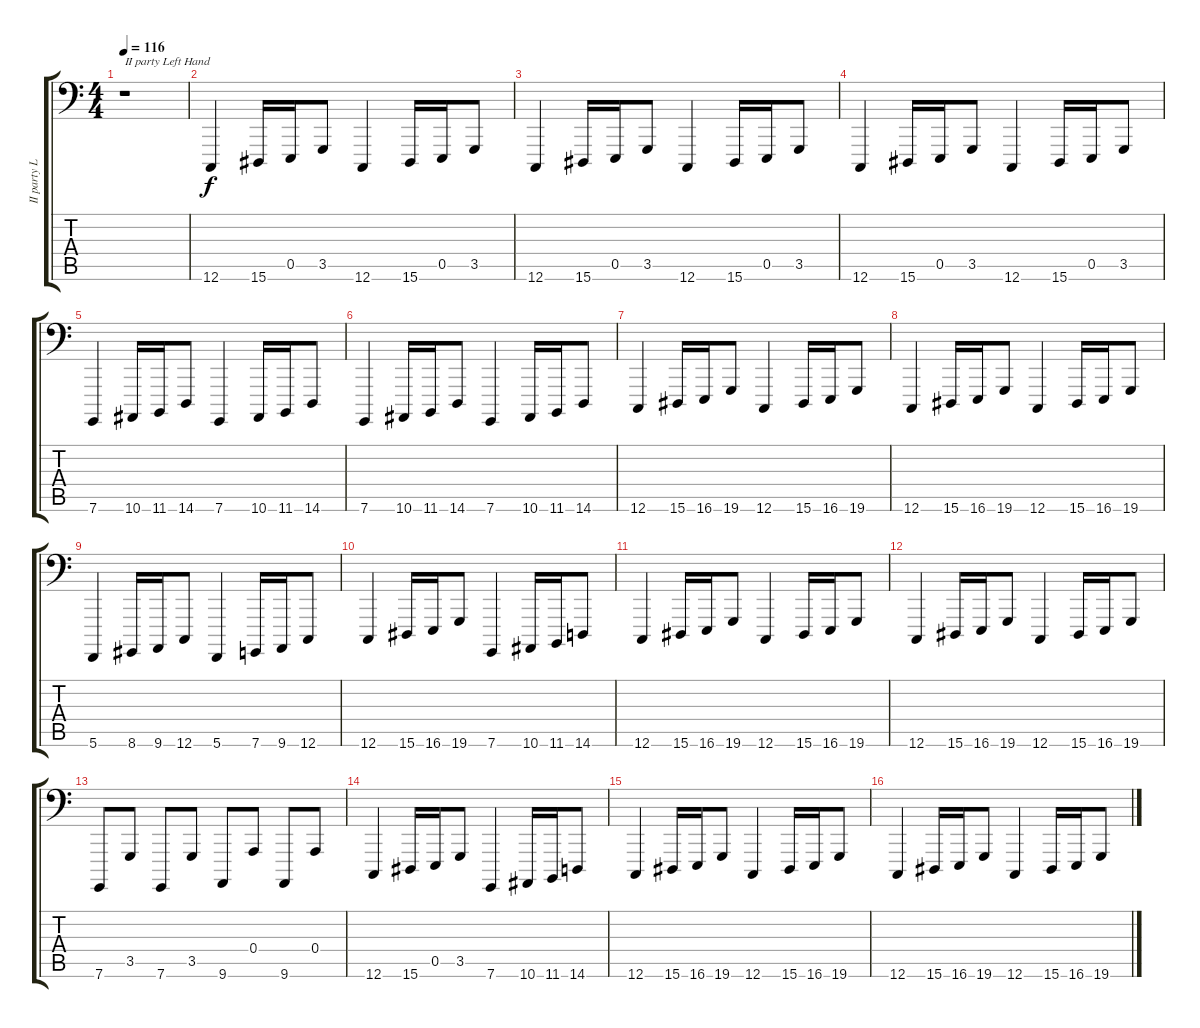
\track ("II party Left Hand" "II party L") {instrument acousticgrandpiano}
\staff {score tabs}
\tuning (C3 G2 D2 A1 E1 C0) {hide}
\ts (4 4)
\tempo 116
\clef f4
\ks c
r.1{txt "II party Left Hand" dy f instrument acousticgrandpiano} |
12.6.4 15.6.16 0.5.16 3.5.8 12.6.4 15.6.16 0.5.16 3.5.8 |
12.6.4 15.6.16 0.5.16 3.5.8 12.6.4 15.6.16 0.5.16 3.5.8 |
12.6.4 15.6.16 0.5.16 3.5.8 12.6.4 15.6.16 0.5.16 3.5.8 |
7.6.4 10.6.16 11.6.16 14.6.8 7.6.4 10.6.16 11.6.16 14.6.8 |
7.6.4 10.6.16 11.6.16 14.6.8 7.6.4 10.6.16 11.6.16 14.6.8 |
12.6.4 15.6.16 16.6.16 19.6.8 12.6.4 15.6.16 16.6.16 19.6.8 |
12.6.4 15.6.16 16.6.16 19.6.8 12.6.4 15.6.16 16.6.16 19.6.8 |
5.6.4 8.6.16 9.6.16 12.6.8 5.6.4 7.6.16 9.6.16 12.6.8 |
12.6.4 15.6.16 16.6.16 19.6.8 7.6.4 10.6.16 11.6.16 14.6.8 |
12.6.4 15.6.16 16.6.16 19.6.8 12.6.4 15.6.16 16.6.16 19.6.8 |
12.6.4 15.6.16 16.6.16 19.6.8 12.6.4 15.6.16 16.6.16 19.6.8 |
7.6.8 3.5.8 7.6.8 3.5.8 9.6.8 0.4.8 9.6.8 0.4.8 |
12.6.4 15.6.16 0.5.16 3.5.8 7.6.4 10.6.16 11.6.16 14.6.8 |
12.6.4 15.6.16 16.6.16 19.6.8 12.6.4 15.6.16 16.6.16 19.6.8 |
12.6.4 15.6.16 16.6.16 19.6.8 12.6.4 15.6.16 16.6.16 19.6.8
